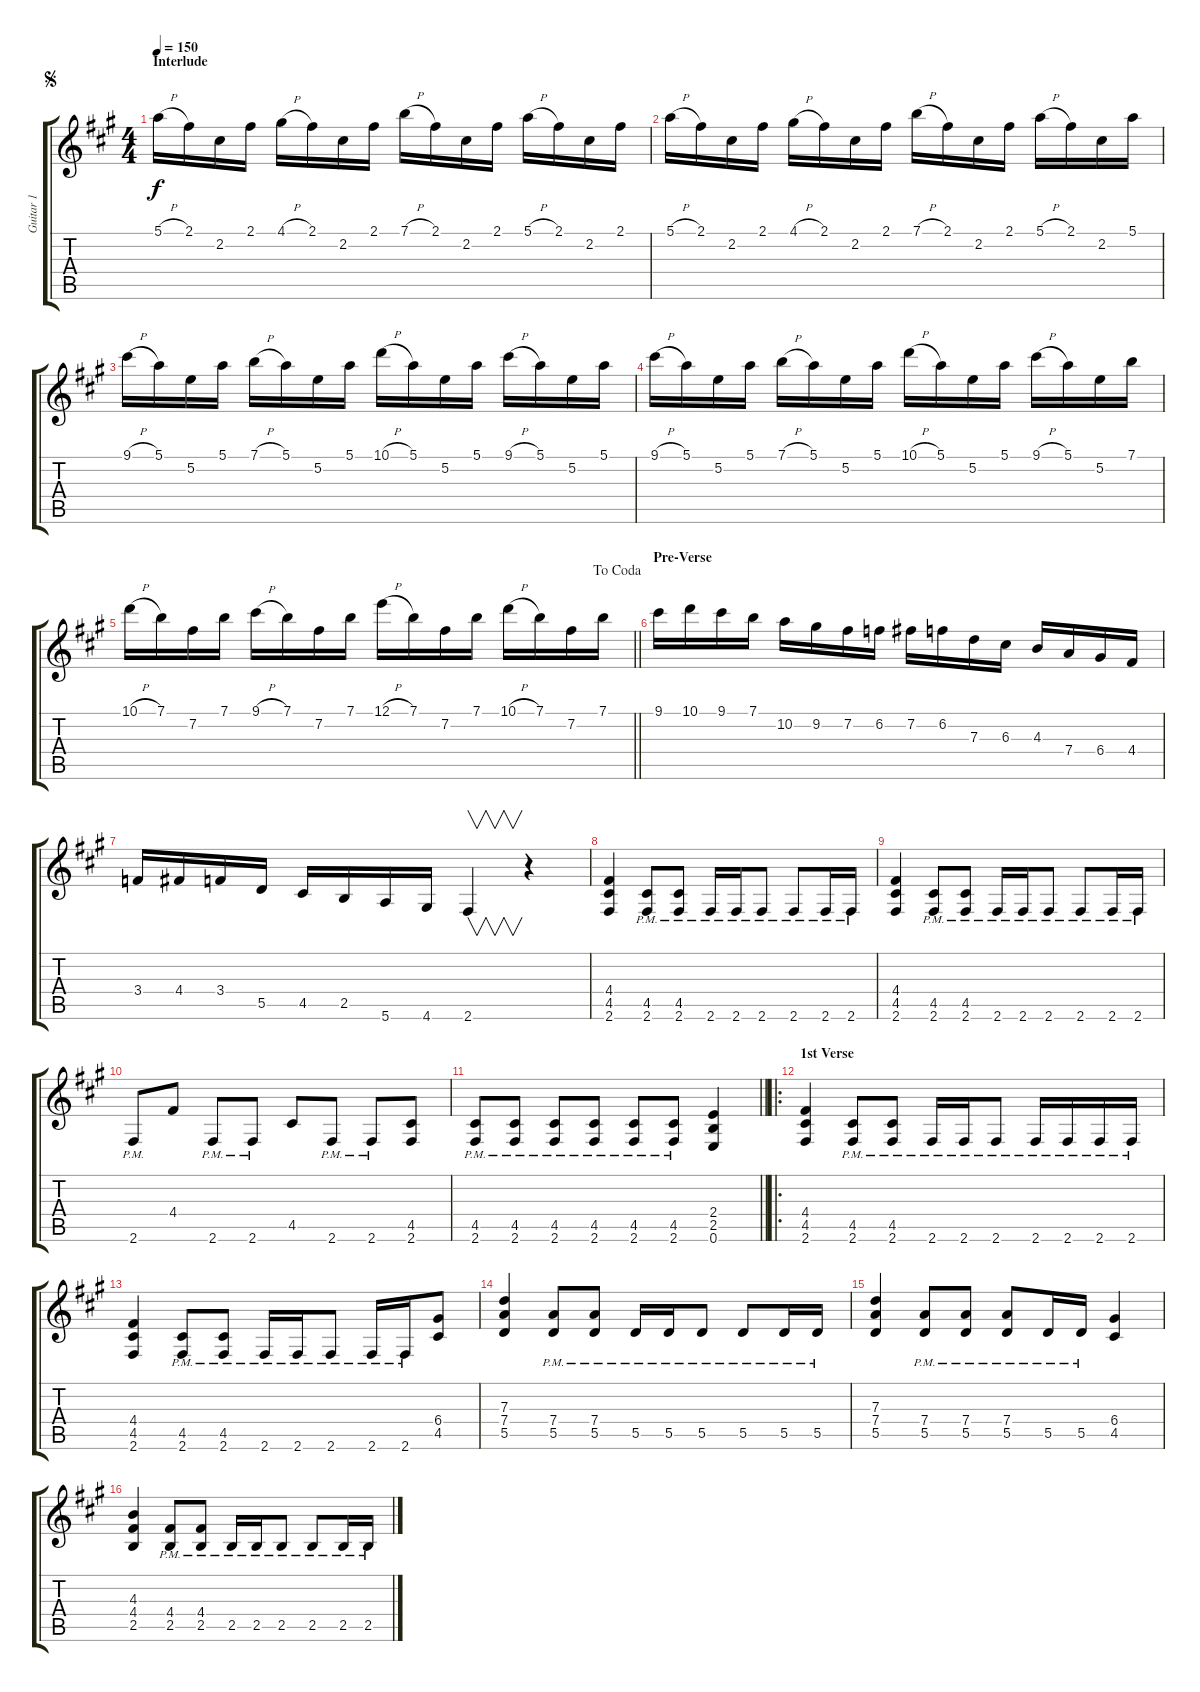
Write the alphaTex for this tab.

\track ("Guitar 1" "Guitar 1") {instrument distortionguitar}
\staff {score tabs}
\tuning (E4 B3 G3 D3 A2 E2) {hide}
\ts (4 4)
\section ("" "Interlude")
\jump segno
\tempo 150
\clef g2
\ks f#minor
5.1{h}.16{dy f} 2.1.16 2.2.16 2.1.16 4.1{h}.16 2.1.16 2.2.16 2.1.16 7.1{h}.16 2.1.16 2.2.16 2.1.16 5.1{h}.16 2.1.16 2.2.16 2.1.16 |
5.1{h}.16 2.1.16 2.2.16 2.1.16 4.1{h}.16 2.1.16 2.2.16 2.1.16 7.1{h}.16 2.1.16 2.2.16 2.1.16 5.1{h}.16 2.1.16 2.2.16 5.1.16 |
9.1{h}.16 5.1.16 5.2.16 5.1.16 7.1{h}.16 5.1.16 5.2.16 5.1.16 10.1{h}.16 5.1.16 5.2.16 5.1.16 9.1{h}.16 5.1.16 5.2.16 5.1.16 |
9.1{h}.16 5.1.16 5.2.16 5.1.16 7.1{h}.16 5.1.16 5.2.16 5.1.16 10.1{h}.16 5.1.16 5.2.16 5.1.16 9.1{h}.16 5.1.16 5.2.16 7.1.16 |
\jump dacoda
\barLineRight lightlight
10.1{h}.16 7.1.16 7.2.16 7.1.16 9.1{h}.16 7.1.16 7.2.16 7.1.16 12.1{h}.16 7.1.16 7.2.16 7.1.16 10.1{h}.16 7.1.16 7.2.16 7.1.16 |
\section ("" "Pre-Verse")
9.1.16 10.1.16 9.1.16 7.1.16 10.2.16 9.2.16 7.2.16 6.2.16 7.2.16 6.2.16 7.3.16 6.3.16 4.3.16 7.4.16 6.4.16 4.4.16 |
3.4.16 4.4.16 3.4.16 5.5.16 4.5.16 2.5.16 5.6.16 4.6.16 2.6.4{v} r.4 |
(4.4 4.5 2.6).4 (4.5{pm} 2.6{pm}).8 (4.5{pm} 2.6{pm}).8 2.6{pm}.16 2.6{pm}.16 2.6{pm}.8 2.6{pm}.8 2.6{pm}.16 2.6{pm}.16 |
(4.4 4.5 2.6).4 (4.5{pm} 2.6{pm}).8 (4.5{pm} 2.6{pm}).8 2.6{pm}.16 2.6{pm}.16 2.6{pm}.8 2.6{pm}.8 2.6{pm}.16 2.6{pm}.16 |
2.6{pm}.8 4.4.8 2.6{pm}.8 2.6{pm}.8 4.5.8 2.6{pm}.8 2.6{pm}.8 (4.5 2.6).8 |
\barLineRight lightlight
(4.5{pm} 2.6{pm}).8 (4.5{pm} 2.6{pm}).8 (4.5{pm} 2.6{pm}).8 (4.5{pm} 2.6{pm}).8 (4.5{pm} 2.6{pm}).8 (4.5{pm} 2.6{pm}).8 (2.4 2.5 0.6).4 |
\ro
\section ("" "1st Verse")
(4.4 4.5 2.6).4 (4.5{pm} 2.6{pm}).8 (4.5{pm} 2.6{pm}).8 2.6{pm}.16 2.6{pm}.16 2.6{pm}.8 2.6{pm}.16 2.6{pm}.16 2.6{pm}.16 2.6{pm}.16 |
(4.4 4.5 2.6).4 (4.5{pm} 2.6{pm}).8 (4.5{pm} 2.6{pm}).8 2.6{pm}.16 2.6{pm}.16 2.6{pm}.8 2.6{pm}.16 2.6{pm}.16 (6.4 4.5).8 |
(7.3 7.4 5.5).4 (7.4{pm} 5.5{pm}).8 (7.4{pm} 5.5{pm}).8 5.5{pm}.16 5.5{pm}.16 5.5{pm}.8 5.5{pm}.8 5.5{pm}.16 5.5{pm}.16 |
(7.3 7.4 5.5).4 (7.4{pm} 5.5{pm}).8 (7.4{pm} 5.5{pm}).8 (7.4{pm} 5.5{pm}).8 5.5{pm}.16 5.5{pm}.16 (6.4 4.5).4 |
(4.3 4.4 2.5).4 (4.4{pm} 2.5{pm}).8 (4.4{pm} 2.5{pm}).8 2.5{pm}.16 2.5{pm}.16 2.5{pm}.8 2.5{pm}.8 2.5{pm}.16 2.5{pm}.16
